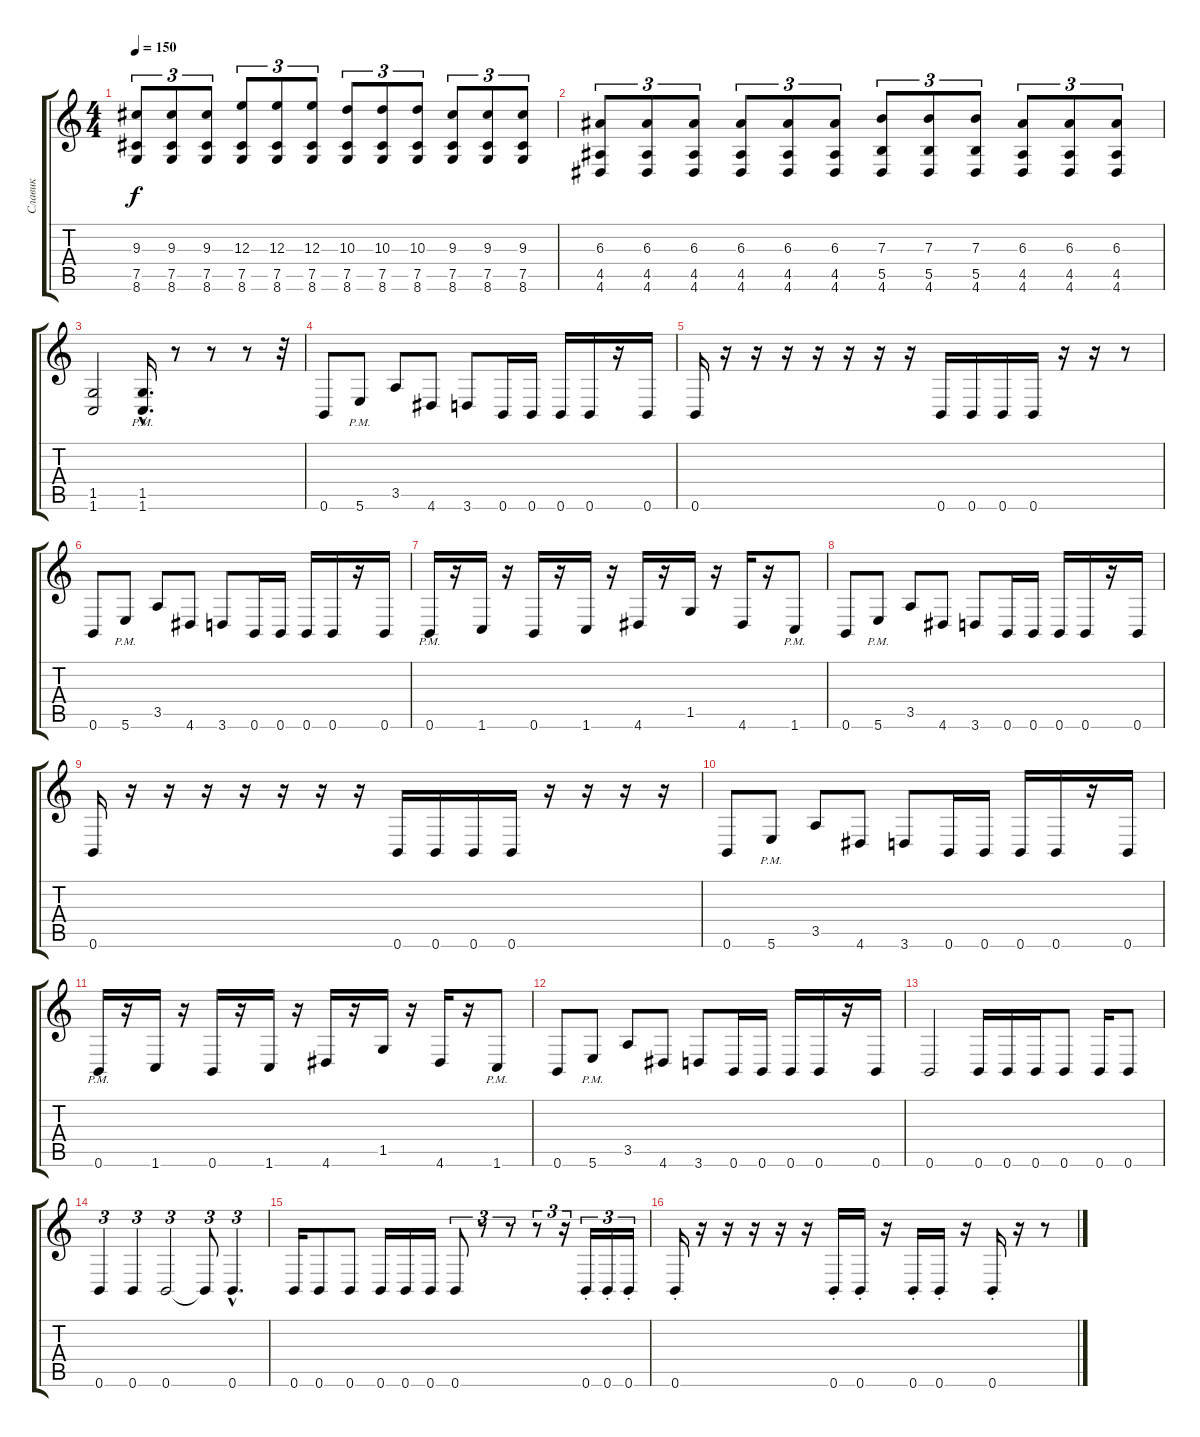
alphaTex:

\track ("Славик" "Славик") {instrument distortionguitar}
\staff {score tabs}
\tuning (Db4 Ab3 E3 B2 Gb2 B1) {hide}
\ts (4 4)
\tempo 150
\clef g2
\ks c
(9.3 7.5 8.6).8{tu (3 2) dy f} (9.3 7.5 8.6).8{tu (3 2)} (9.3 7.5 8.6).8{tu (3 2)} (12.3 7.5 8.6).8{tu (3 2)} (12.3 7.5 8.6).8{tu (3 2)} (12.3 7.5 8.6).8{tu (3 2)} (10.3 7.5 8.6).8{tu (3 2)} (10.3 7.5 8.6).8{tu (3 2)} (10.3 7.5 8.6).8{tu (3 2)} (9.3 7.5 8.6).8{tu (3 2)} (9.3 7.5 8.6).8{tu (3 2)} (9.3 7.5 8.6).8{tu (3 2)} |
(6.3 4.5 4.6).8{tu (3 2)} (6.3 4.5 4.6).8{tu (3 2)} (6.3 4.5 4.6).8{tu (3 2)} (6.3 4.5 4.6).8{tu (3 2)} (6.3 4.5 4.6).8{tu (3 2)} (6.3 4.5 4.6).8{tu (3 2)} (7.3 5.5 4.6).8{tu (3 2)} (7.3 5.5 4.6).8{tu (3 2)} (7.3 5.5 4.6).8{tu (3 2)} (6.3 4.5 4.6).8{tu (3 2)} (6.3 4.5 4.6).8{tu (3 2)} (6.3 4.5 4.6).8{tu (3 2)} |
(1.5 1.6).2 (1.5{hac pm} 1.6{hac pm}).16{d} r.8 r.8 r.8 r.32 |
0.6.8 5.6{pm}.8 3.5.8 4.6.8 3.6.8 0.6.16 0.6.16 0.6.16 0.6.16 r.16 0.6.16 |
0.6.16 r.16 r.16 r.16 r.16 r.16 r.16 r.16 0.6.16 0.6.16 0.6.16 0.6.16 r.16 r.16 r.8 |
0.6.8 5.6{pm}.8 3.5.8 4.6.8 3.6.8 0.6.16 0.6.16 0.6.16 0.6.16 r.16 0.6.16 |
0.6{pm}.16 r.16 1.6.16 r.16 0.6.16 r.16 1.6.16 r.16 4.6.16 r.16 1.5.16 r.16 4.6.16 r.16 1.6{pm}.8 |
0.6.8 5.6{pm}.8 3.5.8 4.6.8 3.6.8 0.6.16 0.6.16 0.6.16 0.6.16 r.16 0.6.16 |
0.6.16 r.16 r.16 r.16 r.16 r.16 r.16 r.16 0.6.16 0.6.16 0.6.16 0.6.16 r.16 r.16 r.16 r.16 |
0.6.8 5.6{pm}.8 3.5.8 4.6.8 3.6.8 0.6.16 0.6.16 0.6.16 0.6.16 r.16 0.6.16 |
0.6{pm}.16 r.16 1.6.16 r.16 0.6.16 r.16 1.6.16 r.16 4.6.16 r.16 1.5.16 r.16 4.6.16 r.16 1.6{pm}.8 |
0.6.8 5.6{pm}.8 3.5.8 4.6.8 3.6.8 0.6.16 0.6.16 0.6.16 0.6.16 r.16 0.6.16 |
0.6.2 0.6.16 0.6.16 0.6.16 0.6.8 0.6.16 0.6.8 |
0.6.4{tu (3 2)} 0.6.4{tu (3 2)} 0.6.2{tu (3 2)} 0.6{t}.8{tu (3 2)} 0.6{hac}.4{d tu (3 2)} |
0.6.16 0.6.8 0.6.8 0.6.16 0.6.16 0.6.16 0.6.8{tu (3 2)} r.8{tu (3 2)} r.8{tu (3 2)} r.8{tu (3 2)} r.16{tu (3 2)} 0.6{st}.16{tu (3 2)} 0.6{st}.16{tu (3 2)} 0.6{st}.16{tu (3 2)} |
0.6{st}.16 r.16 r.16 r.16 r.16 r.16 0.6{st}.16 0.6{st}.16 r.16 0.6{st}.16 0.6{st}.16 r.16 0.6{st}.16 r.16 r.8
